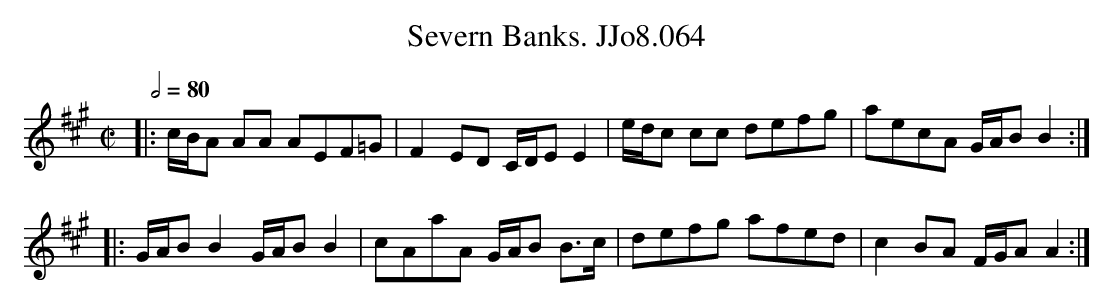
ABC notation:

X:1
T:Severn Banks. JJo8.064
M:C|
L:1/8
Q:1/2=80
K:A
|:c/B/A AA AEF=G|F2ED C/D/EE2|e/d/c cc defg|aecA G/A/BB2:|
|:G/A/BB2G/A/BB2|cAaA G/A/B B>c|defg afed|c2BA F/G/AA2:|
